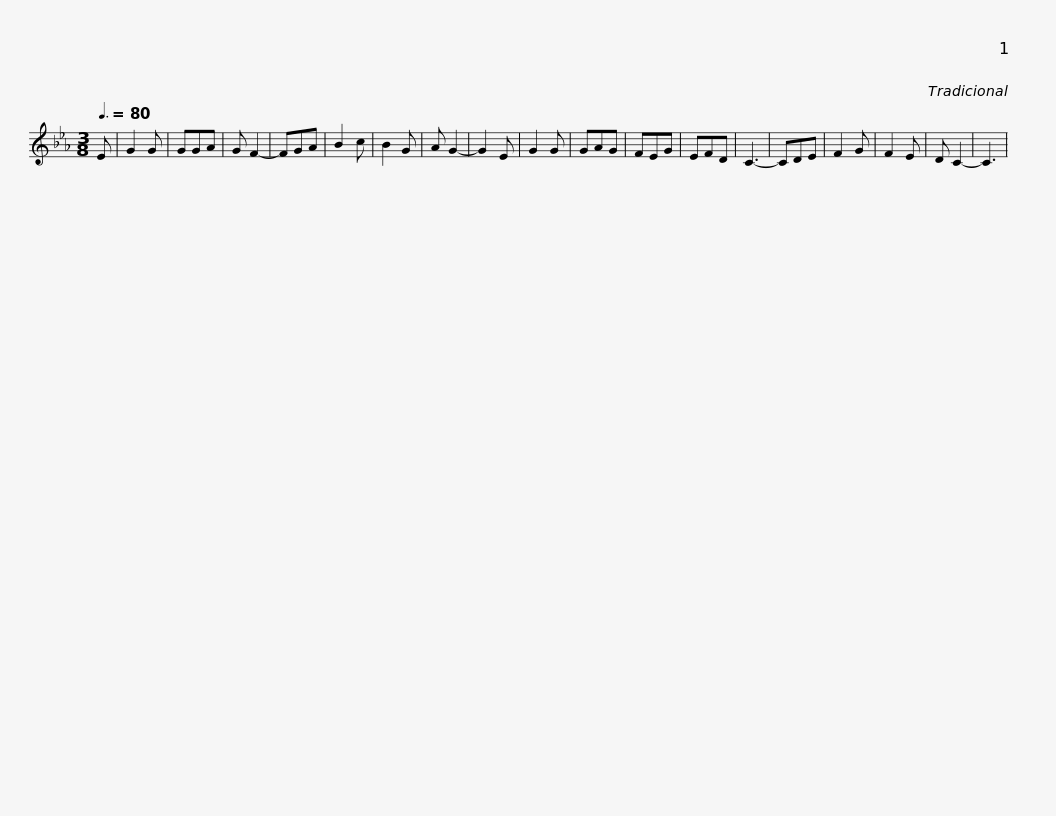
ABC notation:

X:1
L:1/8
Q:3/8=80
M:3/8
I:linebreak $
K:Cmin
V:1 treble
V:1
 E | G2 G | GGA | G F2- | FGA | %5
 B2 c | B2 G | A G2- | G2 E | G2 G | %10
 GAG | FEG | EFD | C3- | CDE |$ %15
 F2 G | F2 E | D C2- | C3 | %19
